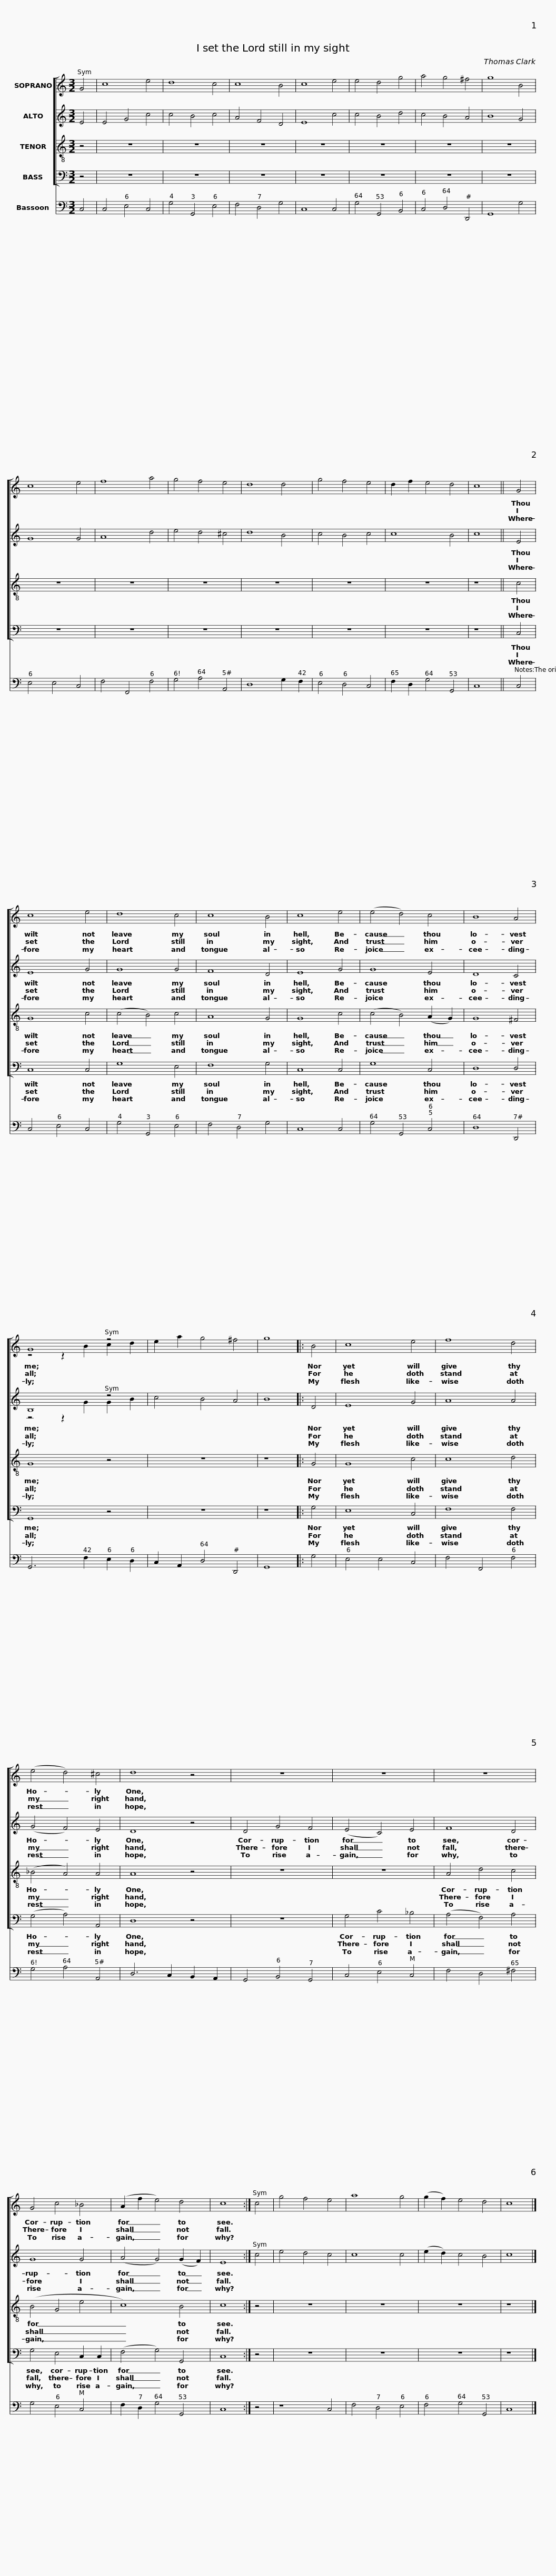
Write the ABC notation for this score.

X:1
%%score [ ( 1 2 ) ( 3 4 ) 5 6 ] 7
L:1/8
M:3/2
I:linebreak $
K:C
V:1 treble
V:2 treble
V:3 treble
V:4 treble
V:5 treble-8 transpose=-12
V:6 bass
V:7 bass
V:1
 G4 | c8 e4 | d8 c4 | c8 B4 | c8 e4 | %5
 e4 d4 g4 | a4 g4 ^f4 | g8 B4 | c8 e4 |$ f8 a4 | %10
 g4 f4 e4 | d8 d4 | g4 f4 e4 | d2 f2 e4 d4 | c8 ||$ %15
 G4 | c8 e4 | d8 c4 | c8 B4 | c8 e4 | %20
 (e4 d4) c4 | B8 A4 |$ G8 z4 |$ e2 a2 g4 ^f4 | g8 |: %25
 B4 | c8 e4 | f8 d4 | (e4 d4) ^c4 | d8 z4 | %30
 z12 |$ z12 |$ z12 | G4 c4 _B4 | (A2 f2 e4) d4 | %35
 c8 :| c4 | g4 f4 e4 | a8 g4 | (g2 f2) e4 d4 | %40
 c8 |] %41
V:2
 x4 | x12 | x12 | x12 | x12 | %5
 x12 | x12 | x12 | x12 |$ x12 | %10
 x12 | x12 | x12 | x12 | x8 ||$ %15
 x4 | x12 | x12 | x12 | x12 | %20
 x12 | x12 |$ z4 z2 B2 c2 d2 |$ x12 | x8 |: %25
 x4 | x12 | x12 | x12 | x12 | %30
 x12 |$ x12 |$ x12 | x12 | x12 | %35
 x8 :| x4 | x12 | x12 | x12 | %40
 x8 |] %41
V:3
 E4 | E4 G4 c4 | c4 B4 c4 | A4 F4 D4 | E8 c4 | %5
 c4 B4 d4 | c4 B4 A4 | B8 G4 | G8 G4 |$ A8 d4 | %10
 e4 d4 ^c4 | d8 B4 | c4 B4 c4 | c8 B4 | c8 ||$ %15
 E4 | E8 G4 | G8 G4 | F8 D4 | E8 G4 | %20
 G8 E4 | D8 C4 |$ B,8 z4 |$ c4 B4 A4 | B8 |: %25
 D4 | E8 G4 | A8 A4 | (G4 F4) E4 | D8 z4 | %30
 D4 G4 F4 |$ (E4 C4) E4 |$ F8 D4 | G8 G4 | (A4 G4) (G2 F2) | %35
 E8 :| c4 | e4 d4 c4 | c8 c4 | (e2 d2) c4 B4 | %40
 c8 |] %41
V:4
 x4 | x12 | x12 | x12 | x12 | %5
 x12 | x12 | x12 | x12 |$ x12 | %10
 x12 | x12 | x12 | x12 | x8 ||$ %15
 x4 | x12 | x12 | x12 | x12 | %20
 x12 | x12 |$ z4 z2 G2 G2 B2 |$ x12 | x8 |: %25
 x4 | x12 | x12 | x12 | x12 | %30
 x12 |$ x12 |$ x12 | x12 | x12 | %35
 x8 :| x4 | x12 | x12 | x12 | %40
 x8 |] %41
V:5
 z4 | z12 | z12 | z12 | z12 | %5
 z12 | z12 | z12 | z12 |$ z12 | %10
 z12 | z12 | z12 | z12 | z8 ||$ %15
 c4 | G8 c4 | (c4 B4) c4 | A8 G4 | G8 c4 | %20
 (c4 B4) (A2 G2) | G8 ^F4 |$ G8 z4 |$ z12 | z8 |: %25
 G4 | G8 c4 | c8 d4 | (_B4 A4) A4 | A8 z4 | %30
 z12 |$ z12 |$ A4 d4 c4 | (B4 G4 e4 | c8) B4 | %35
 c8 :| z4 | z12 | z12 | z12 | %40
 z8 |] %41
V:6
 z4 | z12 | z12 | z12 | z12 | %5
 z12 | z12 | z12 | z12 |$ z12 | %10
 z12 | z12 | z12 | z12 | z8 ||$ %15
 C,4 | C,8 C,4 | G,8 E,4 | F,8 G,4 | C,8 C,4 | %20
 G,8 C,4 | D,8 D,4 |$ G,,8 z4 |$ z12 | z8 |: %25
 G,4 | E,8 C,4 | F,8 F,4 | (G,4 A,4) A,,4 | D,8 z4 | %30
 z12 |$ G,4 C4 _B,4 |$ (A,4 F,4) A,4 | G,4 E,4 C,2 C,2 | (F,4 G,4) G,,4 | %35
 C,8 :| z4 | z12 | z12 | z12 | %40
 z8 |] %41
V:7
 C,4 | C,4 E,4 C,4 | G,4 G,,4 E,4 | F,4 D,4 G,4 | C,8 C,4 | %5
 G,4 G,,4 B,,4 | C,4 D,4 D,,4 | G,,8 G,4 | E,4 E,4 C,4 |$ F,4 F,,4 F,4 | %10
 G,4 A,4 A,,4 | D,8 G,2 F,2 | E,4 D,4 C,4 | F,2 D,2 G,4 G,,4 | C,8 ||$ %15
 C,4 | C,4 E,4 C,4 | G,4 G,,4 E,4 | F,4 D,4 G,4 | C,8 C,4 | %20
 G,4 G,,4 C,4 | D,8 D,,4 |$ G,,6 F,2 E,2 D,2 |$ C,2 A,,2 D,4 D,,4 | G,,8 |: %25
 G,4 | E,4 E,4 C,4 | F,4 F,,4 F,4 | G,4 A,4 A,,4 | D,6 C,2 B,,2 A,,2 | %30
 G,,4 B,,4 G,,4 |$ C,4 E,4 C,4 |$ F,4 D,4 ^F,4 | G,4 E,4 C,4 | F,2 D,2 G,4 G,,4 | %35
 C,8 :| z4 | z8 C,4 | F,4 D,4 E,4 | F,4 G,4 G,,4 | %40
 C,8 |] %41
